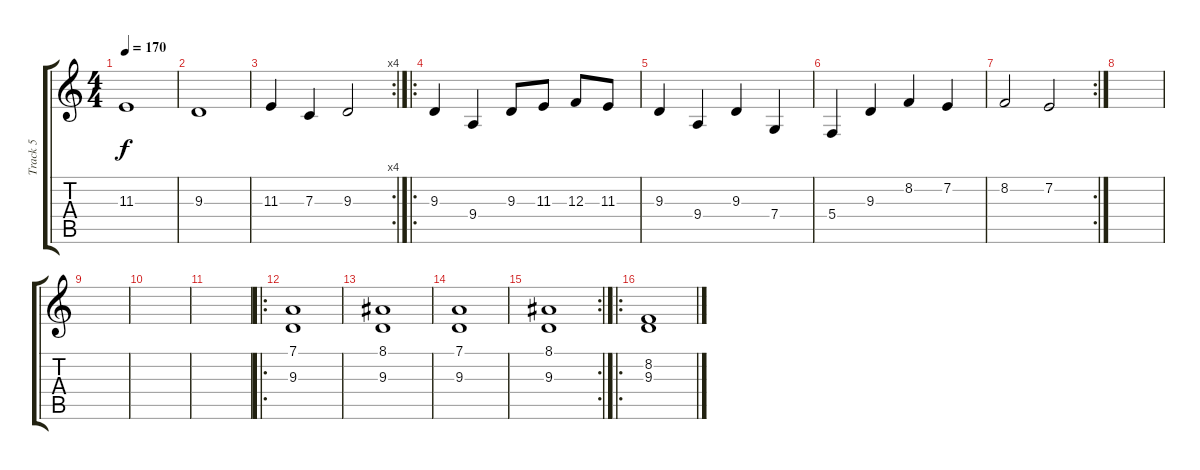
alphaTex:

\track ("Track 5" "Track 5") {instrument stringensemble1}
\staff {score tabs}
\tuning (D4 A3 F3 C3 G2 D2) {hide}
\ts (4 4)
\tempo 170
\clef g2
\ks c
11.3.1{dy f} |
9.3.1 |
\rc 4
11.3.4 7.3.4 9.3.2 |
\ro
9.3.4 9.4.4 9.3.8 11.3.8 12.3.8 11.3.8 |
9.3.4 9.4.4 9.3.4 7.4.4 |
5.4.4 9.3.4 8.2.4 7.2.4 |
\rc 2
8.2.2 7.2.2 |
|
|
|
|
\ro
(7.1 9.3).1 |
(8.1 9.3).1 |
(7.1 9.3).1 |
\rc 2
(8.1 9.3).1 |
\ro
(8.2 9.3).1
